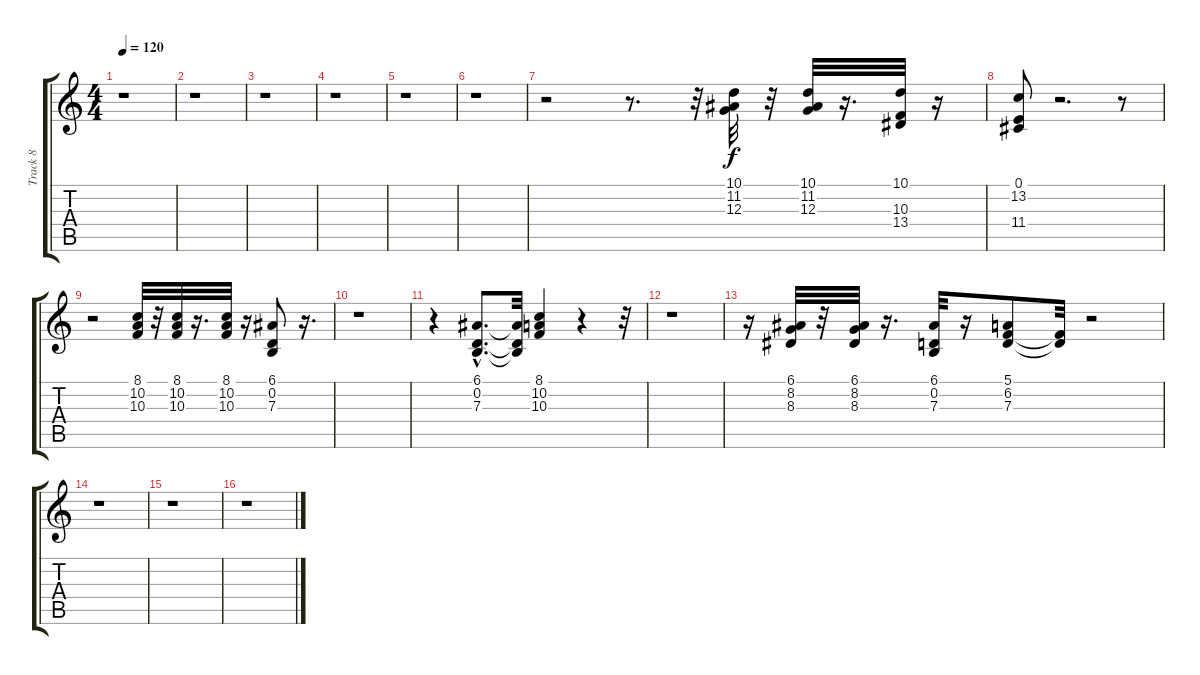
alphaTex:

\track ("Track 8" "Track 8") {instrument lead2sawtooth}
\staff {score tabs}
\tuning (E4 B3 G3 D3 A2 E2) {hide}
\ts (4 4)
\tempo 120
\clef g2
\ks c
r.1{dy f instrument lead2sawtooth} |
r.1 |
r.1 |
r.1 |
r.1 |
r.1 |
r.2 r.8{d} r.32 (10.1 11.2 12.3).32{instrument electricgrandpiano} r.32 (10.1 11.2 12.3).32 r.16{d} (10.1 10.3 13.4).32 r.16 |
(0.1 13.2 11.4).8 r.2{d} r.8 |
r.2 (8.1 10.2 10.3).32 r.32 (8.1 10.2 10.3).32 r.16{d} (8.1 10.2 10.3).32 r.16 (6.1 0.2 7.3).8 r.16{d} |
r.1 |
r.4 (6.1{hac} 0.2{hac} 7.3{hac}).8{d} (6.1{t} 0.2{t} 7.3{t}).32 (8.1 10.2 10.3).4 r.4 r.32 |
r.1 |
r.16 (6.1 8.2 8.3).32 r.32 (6.1 8.2 8.3).32 r.16{d} (6.1 0.2 7.3).32 r.16 (5.1 6.2 7.3).8 (6.2{t} 7.3{t}).32 r.2 |
r.1 |
r.1 |
r.1
